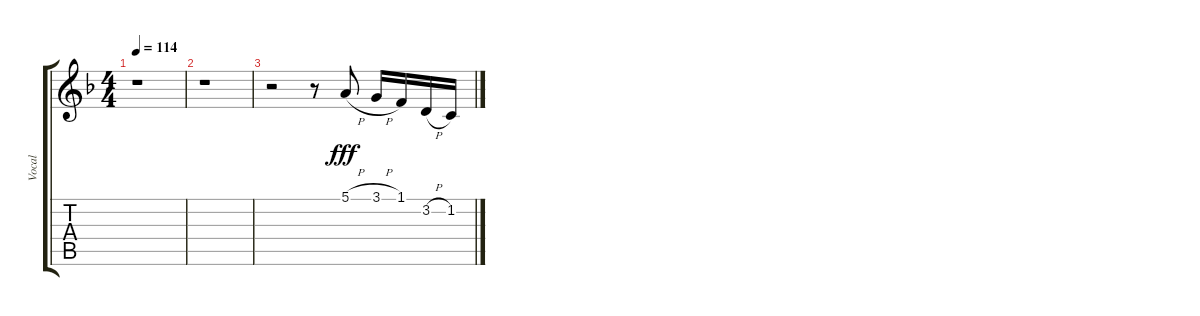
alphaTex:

\track ("Vocal" "Vocal") {instrument synthvoice}
\staff {score tabs}
\tuning (E4 B3 G3 D3 A2 E2) {hide}
\ts (4 4)
\tempo 114
\clef g2
\ks f
r.1{dy fff} |
r.1 |
r.2 r.8 5.1{h}.8 3.1{h}.16 1.1.16 3.2{h}.16 1.2.16
